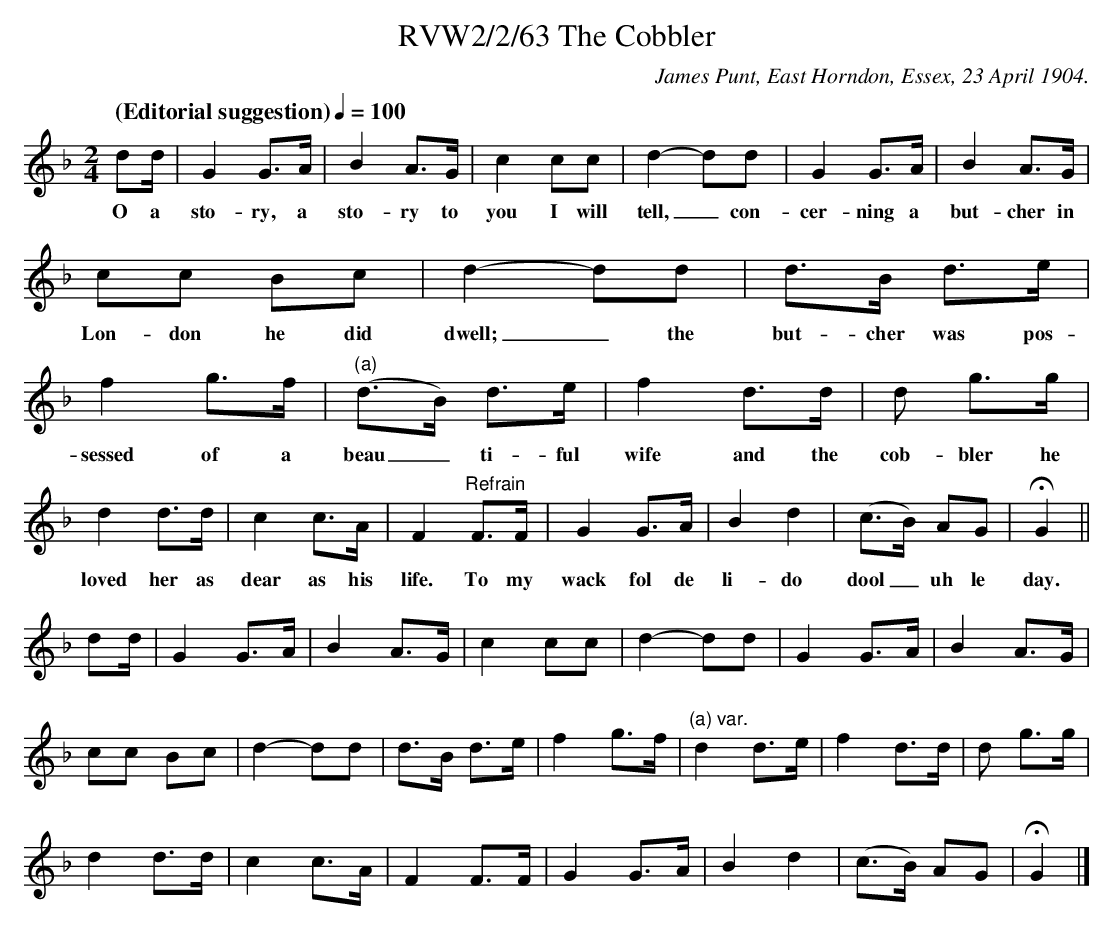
X:1
T:RVW2/2/63 The Cobbler
C:James Punt, East Horndon, Essex, 23 April 1904.
L:1/8
Q: "(Editorial suggestion)" 1/4=100
M:2/4
K:F
dd/2 |G2 G3/2A/2 | B2 A3/2G/2 | c2 cc | d2- dd | G2 G3/2A/2 | B2 A3/2G/2|$
w: O a sto-ry, a sto-ry to you I will tell,_ con-cer-ning a but-cher in |$
cc Bc |d2-dd | d3/2B/2 d3/2e/2 | f2 g3/2f/2 | "(a)"(d3/2B/2) d3/2e/2 | f2 d3/2d/2 | d g3/2g/2 |$
w: Lon-don he did dwell;_ the but-cher was pos-sessed of a beau_ti-ful wife and the cob-bler he |$
d2 d3/2d/2 |  c2 c3/2A/2 | F2 "Refrain"F3/2F/2 |  G2 G3/2A/2 | B2 d2 | (c3/2B/2) AG | !fermata!G2 ||$
w:loved her as dear as his life. To my wack fol de li-do dool_ uh le day.|$
dd/2 |G2 G3/2A/2 | B2 A3/2G/2 | c2 cc | d2- dd | G2 G3/2A/2 | B2 A3/2G/2|$
cc Bc |d2-dd | d3/2B/2 d3/2e/2 | f2 g3/2f/2 | "(a) var."d2 d3/2e/2 | f2 d3/2d/2 | d g3/2g/2 |$
d2 d3/2d/2 |  c2 c3/2A/2 | F2 F3/2F/2 |  G2 G3/2A/2 | B2 d2 | (c3/2B/2) AG | !fermata!G2 |]$
